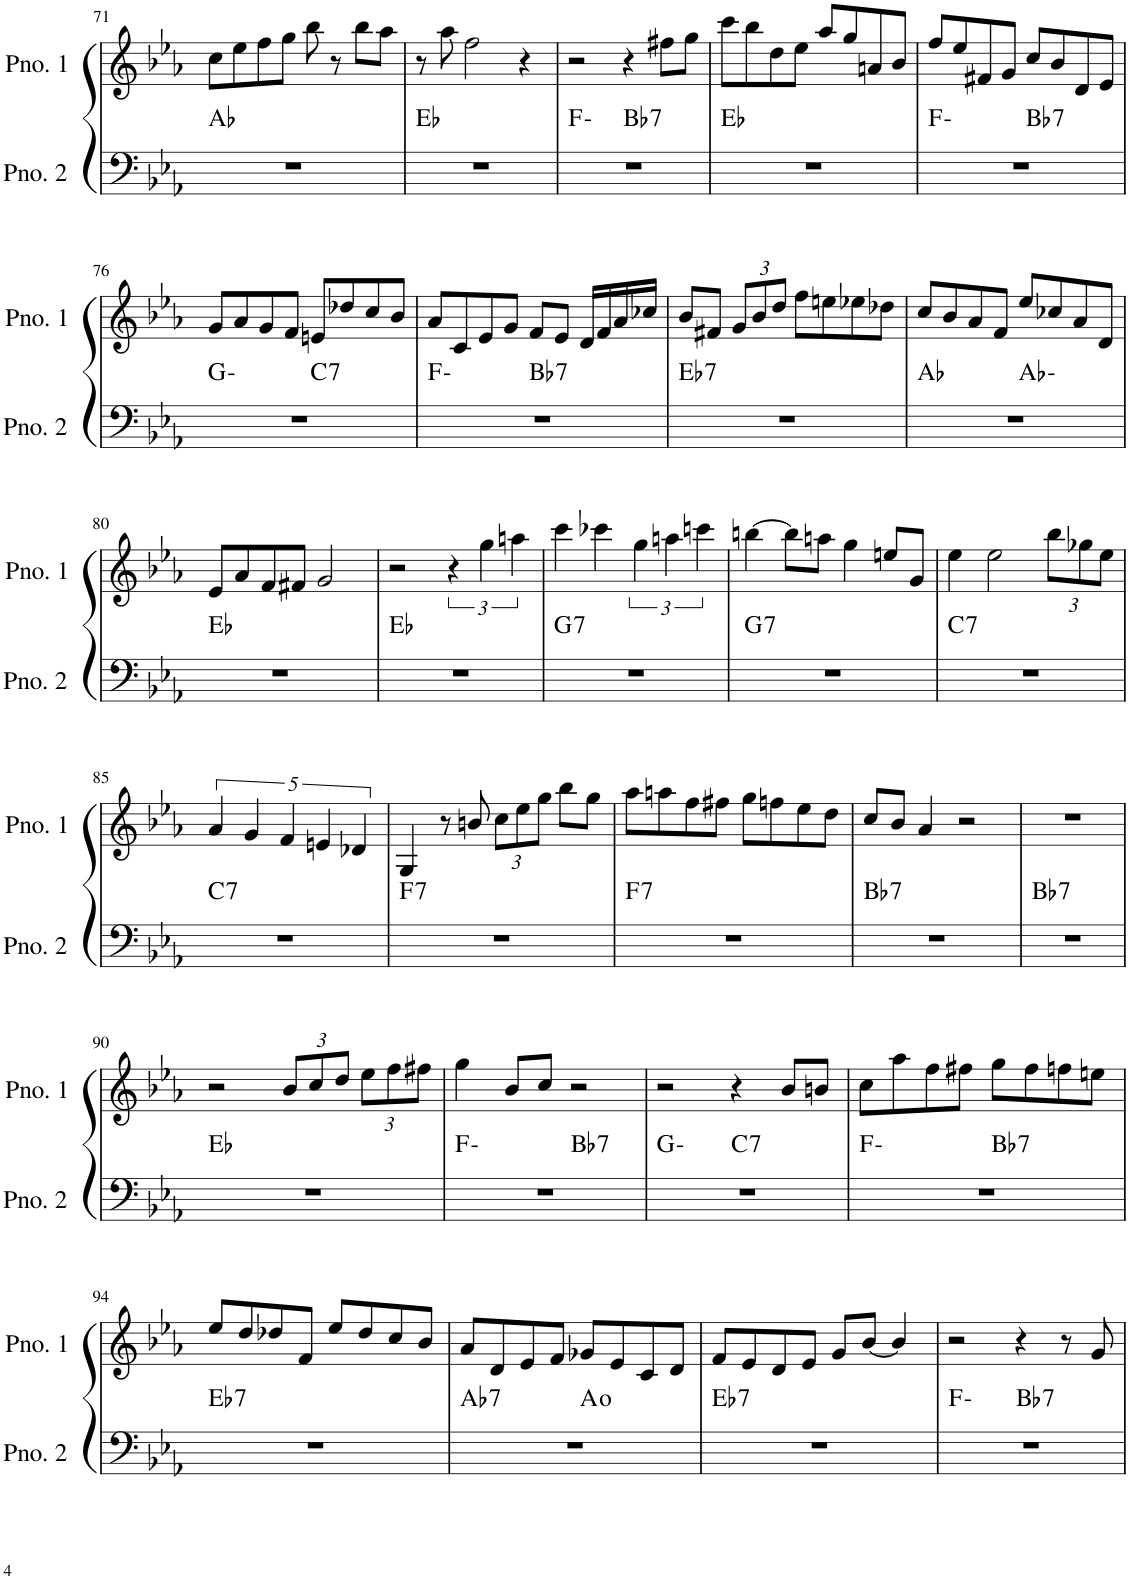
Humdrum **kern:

**kern	**harte	**kern
*part2	*part2	*part1
*staff2	*	*staff1
*I"ピアノ 2	*	*I"ピアノ 1
!!LO:PB:g=z
*clefF4	*	*clefG2
*k[b-e-a-]	*	*k[b-e-a-]
*M4/4	*	*M4/4
=71	=71	=71
1r	Ab:maj	8cc\L
.	.	8ee-\
.	.	8ff\
.	.	8gg\J
.	.	8bb-\
.	.	8r
.	.	8bb-\L
.	.	8aa-\J
=72	=72	=72
1r	Eb:maj	8r
.	.	8aa-\
.	.	2ff\
.	.	4r
=73	=73	=73
*^	*	*
1r	2ryy	F:min	2r
!	!	!LO:H:kt=7	!
.	2ryy	Bb:7	4r
.	.	.	8ff#X\L
.	.	.	8gg\J
*v	*v	*	*
=74	=74	=74
1r	Eb:maj	8ccc\L
.	.	8bb-\
.	.	8dd\
.	.	8ee-\J
.	.	8aa-/L
.	.	8gg/
.	.	8an/
.	.	8b-/J
=75	=75	=75
*^	*	*
1r	2ryy	F:min	8ff/L
.	.	.	8ee-/
.	.	.	8f#X/
.	.	.	8g/J
!	!	!LO:H:kt=7	!
.	2ryy	Bb:7	8cc/L
.	.	.	8b-/
.	.	.	8d/
.	.	.	8e-/J
!!LO:LB:g=z
=76	=76	=76	=76
1r	2ryy	G:min	8g/L
.	.	.	8a-/
.	.	.	8g/
.	.	.	8f/J
!	!	!LO:H:kt=7	!
.	2ryy	C:7	8en/L
.	.	.	8dd-X/
.	.	.	8cc/
.	.	.	8b-/J
=77	=77	=77	=77
1r	2ryy	F:min	8a-/L
.	.	.	8c/
.	.	.	8e-/
.	.	.	8g/J
!	!	!LO:H:kt=7	!
.	2ryy	Bb:7	8f/L
.	.	.	8e-/J
.	.	.	16d/LL
.	.	.	16f/
.	.	.	16a-/
.	.	.	16cc-X/JJ
=78	=78	=78	=78
!	!	!LO:H:kt=7	!
*v	*v	*	*
1r	Eb:7	8b-/L
.	.	8f#X/J
*	*	*Xbrackettup
.	.	12g/L
.	.	12b-/
.	.	12dd/J
.	.	8ff\L
.	.	8een\
.	.	8ee-X\
.	.	8dd-X\J
=79	=79	=79
*^	*	*
1r	2ryy	Ab:maj	8cc/L
.	.	.	8b-/
.	.	.	8a-/
.	.	.	8f/J
.	2ryy	Ab:min	8ee-/L
.	.	.	8cc-X/
.	.	.	8a-/
.	.	.	8d/J
*v	*v	*	*
!!LO:LB:g=z
=80	=80	=80
1r	Eb:maj	8e-/L
.	.	8a-/
.	.	8f/
.	.	8f#X/J
.	.	2g/
=81	=81	=81
1r	Eb:maj	2r
*	*	*brackettup
.	.	6r
.	.	6gg\
.	.	6aan\
=82	=82	=82
!	!LO:H:kt=7	!
1r	G:7	4ccc\
.	.	4ccc-X\
.	.	6gg\
.	.	6aan\
.	.	6cccn\
=83	=83	=83
!	!LO:H:kt=7	!
1r	G:7	[4bbn\
.	.	8bb\L]
.	.	8aan\J
.	.	4gg\
.	.	8een/L
.	.	8g/J
=84	=84	=84
!	!LO:H:kt=7	!
1r	C:7	4ee-\
.	.	2ee-\
*	*	*Xbrackettup
.	.	12bb-\L
.	.	12gg-X\
.	.	12ee-\J
!!LO:LB:g=z
=85	=85	=85
*	*	*brackettup
!	!LO:H:kt=7	!
1r	C:7	5a-/
.	.	5g/
.	.	5f/
.	.	5en/
.	.	5d-X/
=86	=86	=86
!	!LO:H:kt=7	!
1r	F:7	4G/
.	.	8r
.	.	8bn/
*	*	*Xbrackettup
.	.	12cc\L
.	.	12ee-\
.	.	12gg\J
.	.	8bb-\L
.	.	8gg\J
=87	=87	=87
!	!LO:H:kt=7	!
1r	F:7	8aa-\L
.	.	8aan\
.	.	8ff\
.	.	8ff#X\J
.	.	8gg\L
.	.	8ffn\
.	.	8ee-\
.	.	8dd\J
=88	=88	=88
!	!LO:H:kt=7	!
1r	Bb:7	8cc/L
.	.	8b-/J
.	.	4a-/
.	.	2r
=89	=89	=89
!	!LO:H:kt=7	!
1r	Bb:7	1r
!!LO:LB:g=z
=90	=90	=90
1r	Eb:maj	2r
.	.	12b-/L
.	.	12cc/
.	.	12dd/J
.	.	12ee-\L
.	.	12ff\
.	.	12ff#X\J
=91	=91	=91
*^	*	*
1r	2ryy	F:min	4gg\
.	.	.	8b-/L
.	.	.	8cc/J
!	!	!LO:H:kt=7	!
.	2ryy	Bb:7	2r
=92	=92	=92	=92
1r	2ryy	G:min	2r
!	!	!LO:H:kt=7	!
.	2ryy	C:7	4r
.	.	.	8b-/L
.	.	.	8bn/J
=93	=93	=93	=93
1r	2ryy	F:min	8cc\L
.	.	.	8aa-\
.	.	.	8ff\
.	.	.	8ff#X\J
!	!	!LO:H:kt=7	!
.	2ryy	Bb:7	8gg\L
.	.	.	8ff#\
.	.	.	8ffn\
.	.	.	8een\J
!!LO:LB:g=z
=94	=94	=94	=94
!	!	!LO:H:kt=7	!
*v	*v	*	*
1r	Eb:7	8ee-/L
.	.	8dd/
.	.	8dd-X/
.	.	8f/J
.	.	8ee-/L
.	.	8dd-/
.	.	8cc/
.	.	8b-/J
=95	=95	=95
!	!LO:H:kt=7	!
*^	*	*
1r	2ryy	Ab:7	8a-/L
.	.	.	8d/
.	.	.	8e-/
.	.	.	8f/J
.	2ryy	A:dim	8g-X/L
.	.	.	8e-/
.	.	.	8c/
.	.	.	8d/J
=96	=96	=96	=96
!	!	!LO:H:kt=7	!
*v	*v	*	*
1r	Eb:7	8f/L
.	.	8e-/
.	.	8d/
.	.	8e-/J
.	.	8g/L
.	.	[8b-/J
.	.	4b-/]
=97	=97	=97
*^	*	*
1r	2ryy	F:min	2r
!	!	!LO:H:kt=7	!
.	2ryy	Bb:7	4r
.	.	.	8r
.	.	.	8g/
*v	*v	*	*
=	=	=
*-	*-	*-
